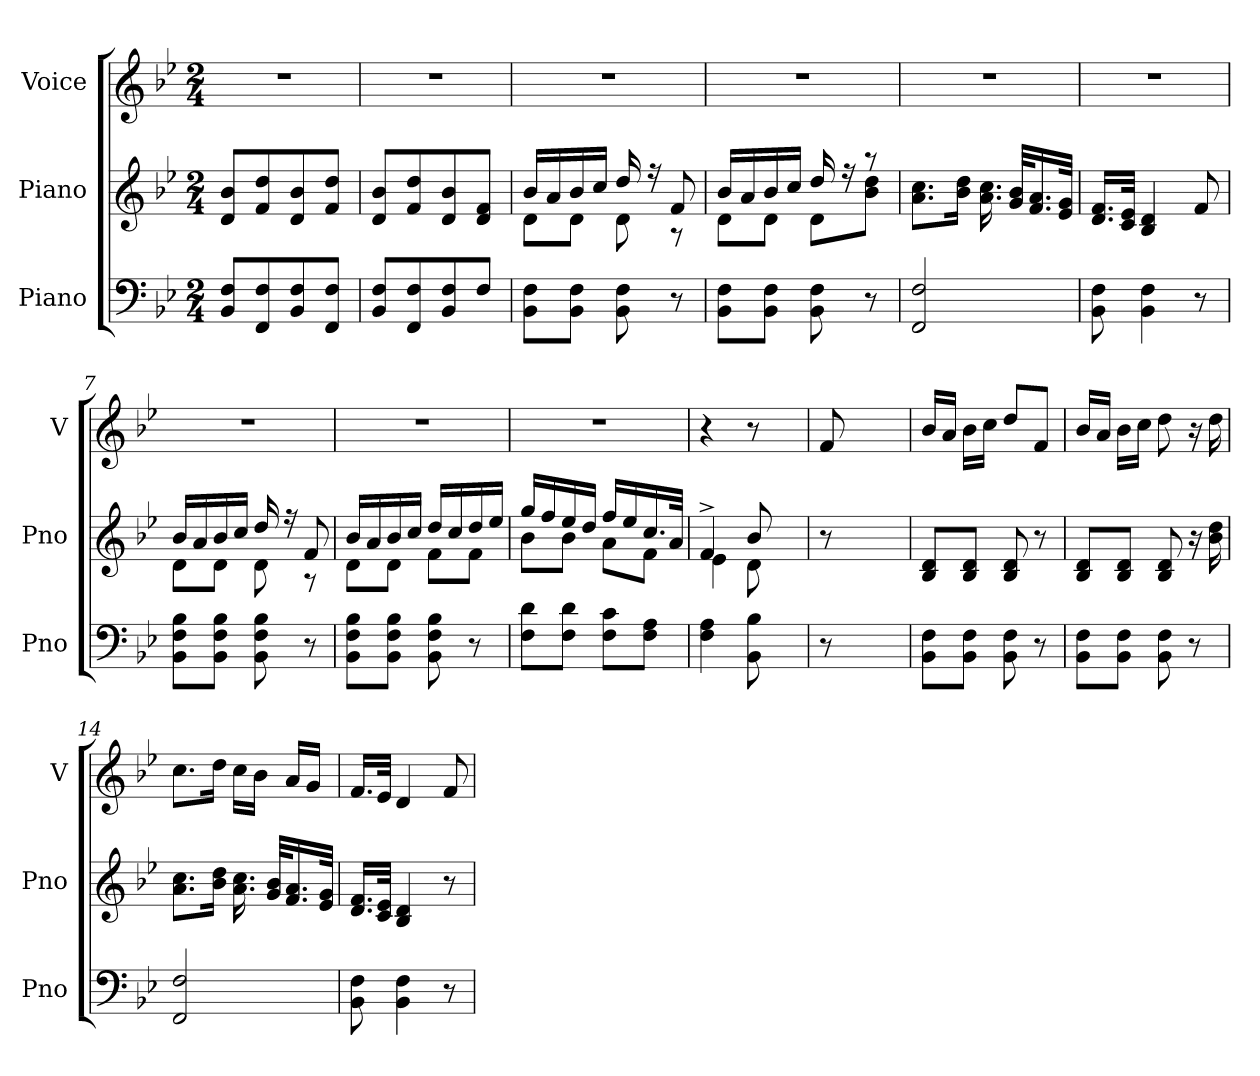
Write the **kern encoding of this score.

**kern	**kern	**kern
*part3	*part2	*part1
*staff3	*staff2	*staff1
*I"Piano	*I"Piano	*I"Voice
*I'Pno	*I'Pno	*I'V
*clefF4	*clefG2	*clefG2
*k[b-e-]	*k[b-e-]	*k[b-e-]
*M2/4	*M2/4	*M2/4
*MM72	*MM72	*MM72
=1	=1	=1
8BB-/ 8F/L	8d/ 8b-/L	2r
8FF/ 8F/	8f/ 8dd/	.
8BB-/ 8F/	8d/ 8b-/	.
8FF/ 8F/J	8f/ 8dd/J	.
=2	=2	=2
8BB-/ 8F/L	8d/ 8b-/L	2r
8FF/ 8F/	8f/ 8dd/	.
8BB-/ 8F/	8d/ 8b-/	.
8F/J	8d/ 8f/J	.
=3	=3	=3
*	*^	*
8BB-\ 8F\L	16b-/LL	8d\L	2r
.	16a/	.	.
8BB-\ 8F\J	16b-/	8d\J	.
.	16cc/JJ	.	.
8BB-\ 8F\	16dd/	8d\	.
.	16r	.	.
8r	8f/	8r	.
=4	=4	=4	=4
8BB-\ 8F\L	16b-/LL	8d\L	2r
.	16a/	.	.
8BB-\ 8F\J	16b-/	8d\J	.
.	16cc/JJ	.	.
8BB-\ 8F\	16dd/	8d\L	.
.	16r	.	.
8r	8r	8b-\ 8dd\J	.
*	*v	*v	*
=5	=5	=5
2FF/ 2F/	8.a\ 8.cc\L	2r
.	16b-\ 16dd\Jk	.
.	16.a\ 16.cc\	.
.	32g/ 32b-/KLL	.
.	16.f/ 16.a/	.
.	32e-/ 32g/JJk	.
=6	=6	=6
8BB-\ 8F\	16.d/ 16.f/LL	2r
.	32c/ 32e-/JJk	.
4BB-\ 4F\	4B-/ 4d/	.
8r	8f/	.
!!LO:LB:g=z
=7	=7	=7
*	*^	*
8BB-\ 8F\ 8B-\L	16b-/LL	8d\L	2r
.	16a/	.	.
8BB-\ 8F\ 8B-\J	16b-/	8d\J	.
.	16cc/JJ	.	.
8BB-\ 8F\ 8B-\	16dd/	8d\	.
.	16r	.	.
8r	8f/	8r	.
=8	=8	=8	=8
8BB-\ 8F\ 8B-\L	16b-/LL	8d\L	2r
.	16a/	.	.
8BB-\ 8F\ 8B-\J	16b-/	8d\J	.
.	16cc/JJ	.	.
8BB-\ 8F\ 8B-\	16dd/LL	8f\L	.
.	16cc/	.	.
8r	16dd/	8f\J	.
.	16ee-/JJ	.	.
=9	=9	=9	=9
8F\ 8d\L	16gg/LL	8b-\L	2r
.	16ff/	.	.
8F\ 8d\J	16ee-/	8b-\J	.
.	16dd/JJ	.	.
8F\ 8c\L	16ff/LL	8a\L	.
.	16ee-/	.	.
8F\ 8A\J	16.cc/	8f\J	.
.	32a/JJk	.	.
=10	=10	=10	=10
4F\ 4A\	4f^/	4e-\	4r
8BB-\ 8B-\	8b-/	8d\	8r
8ryy	8ryy	8ryy	8ryy
*	*v	*v	*
=11	=11	=11
8r	8r	8f/
4.ryy	4.ryy	4.ryy
=12	=12	=12
8BB-\ 8F\L	8B-/ 8d/L	16b-/LL
.	.	16a/JJ
8BB-\ 8F\J	8B-/ 8d/J	16b-\LL
.	.	16cc\JJ
8BB-\ 8F\	8B-/ 8d/	8dd/L
8r	8r	8f/J
=13	=13	=13
8BB-\ 8F\L	8B-/ 8d/L	16b-/LL
.	.	16a/JJ
8BB-\ 8F\J	8B-/ 8d/J	16b-\LL
.	.	16cc\JJ
8BB-\ 8F\	8B-/ 8d/	8dd\
8r	16r	16r
.	16b-\ 16dd\	16dd\
!!LO:LB:g=z
=14	=14	=14
2FF/ 2F/	8.a\ 8.cc\L	8.cc\L
.	16b-\ 16dd\Jk	16dd\Jk
.	16.a\ 16.cc\	16cc\LL
.	.	16b-\JJ
.	32g/ 32b-/KLL	.
.	16.f/ 16.a/	16a/LL
.	.	16g/JJ
.	32e-/ 32g/JJk	.
=15	=15	=15
8BB-\ 8F\	16.d/ 16.f/LL	16.f/LL
.	32c/ 32e-/JJk	32e-/JJk
4BB-\ 4F\	4B-/ 4d/	4d/
8r	8r	8f/
=	=	=
*-	*-	*-
